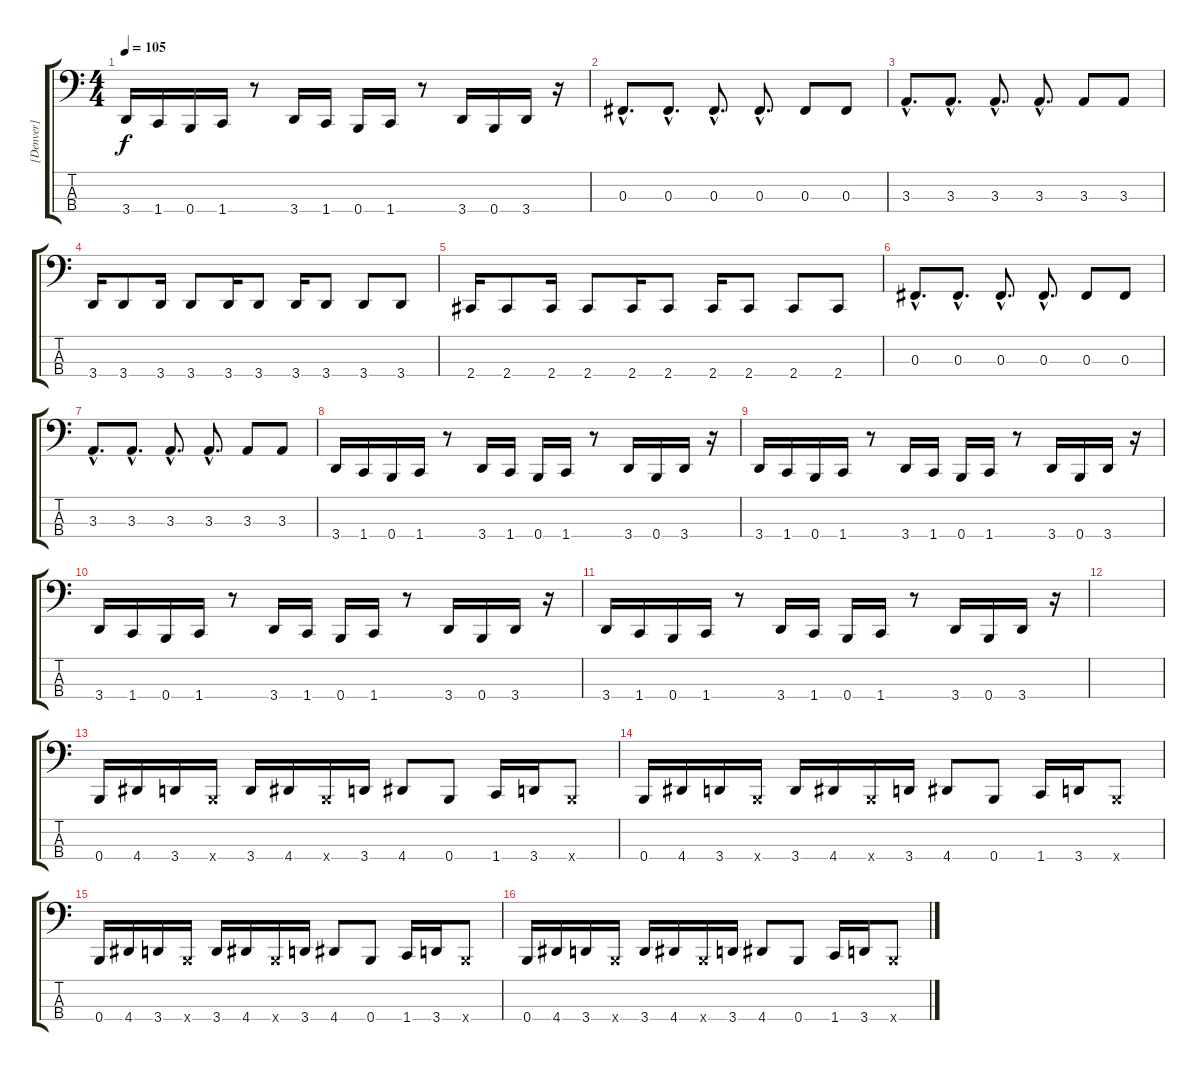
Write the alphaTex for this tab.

\track ("[Denver]" "[Denver]") {instrument electricbasspick}
\staff {score tabs}
\tuning (E2 B1 Gb1 B0) {hide}
\ts (4 4)
\tempo 105
\clef f4
\ks c
3.4.16{dy f} 1.4.16 0.4.16 1.4.16 r.8 3.4.16 1.4.16 0.4.16 1.4.16 r.8 3.4.16 0.4.16 3.4.16 r.16 |
0.3{hac}.8{d} 0.3{hac}.8{d} 0.3{hac}.8{d} 0.3{hac}.8{d} 0.3.8 0.3.8 |
3.3{hac}.8{d} 3.3{hac}.8{d} 3.3{hac}.8{d} 3.3{hac}.8{d} 3.3.8 3.3.8 |
3.4.16 3.4.8 3.4.16 3.4.8 3.4.16 3.4.8 3.4.16 3.4.8 3.4.8 3.4.8 |
2.4.16 2.4.8 2.4.16 2.4.8 2.4.16 2.4.8 2.4.16 2.4.8 2.4.8 2.4.8 |
0.3{hac}.8{d} 0.3{hac}.8{d} 0.3{hac}.8{d} 0.3{hac}.8{d} 0.3.8 0.3.8 |
3.3{hac}.8{d} 3.3{hac}.8{d} 3.3{hac}.8{d} 3.3{hac}.8{d} 3.3.8 3.3.8 |
3.4.16 1.4.16 0.4.16 1.4.16 r.8 3.4.16 1.4.16 0.4.16 1.4.16 r.8 3.4.16 0.4.16 3.4.16 r.16 |
3.4.16 1.4.16 0.4.16 1.4.16 r.8 3.4.16 1.4.16 0.4.16 1.4.16 r.8 3.4.16 0.4.16 3.4.16 r.16 |
3.4.16 1.4.16 0.4.16 1.4.16 r.8 3.4.16 1.4.16 0.4.16 1.4.16 r.8 3.4.16 0.4.16 3.4.16 r.16 |
3.4.16 1.4.16 0.4.16 1.4.16 r.8 3.4.16 1.4.16 0.4.16 1.4.16 r.8 3.4.16 0.4.16 3.4.16 r.16 |
|
0.4.16 4.4.16 3.4.16 0.4{x}.16 3.4.16 4.4.16 0.4{x}.16 3.4.16 4.4.8 0.4.8 1.4.16 3.4.16 0.4{x}.8 |
0.4.16 4.4.16 3.4.16 0.4{x}.16 3.4.16 4.4.16 0.4{x}.16 3.4.16 4.4.8 0.4.8 1.4.16 3.4.16 0.4{x}.8 |
0.4.16 4.4.16 3.4.16 0.4{x}.16 3.4.16 4.4.16 0.4{x}.16 3.4.16 4.4.8 0.4.8 1.4.16 3.4.16 0.4{x}.8 |
0.4.16 4.4.16 3.4.16 0.4{x}.16 3.4.16 4.4.16 0.4{x}.16 3.4.16 4.4.8 0.4.8 1.4.16 3.4.16 0.4{x}.8
